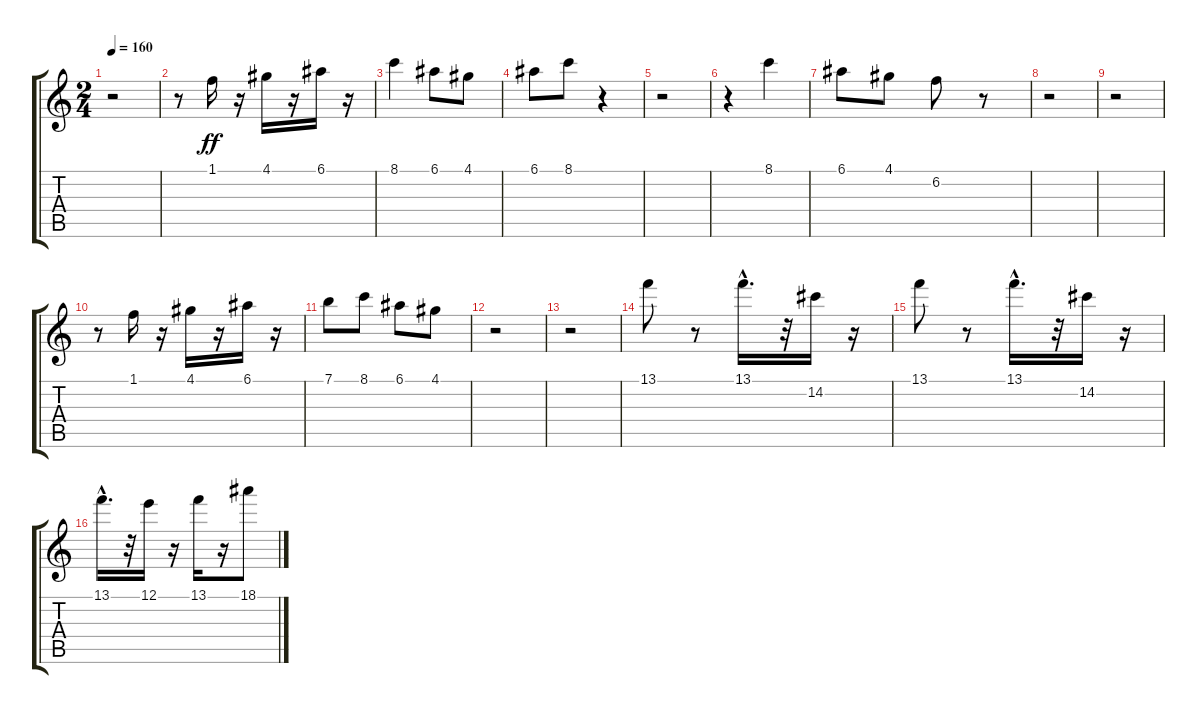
\track "" {instrument electricguitarclean}
\staff {score tabs}
\tuning (E4 B3 G3 D3 A2 E2) {hide}
\ts (2 4)
\tempo 160
\clef g2
\ks c
r.2{dy ff} |
r.8 1.1.16 r.16 4.1.16 r.16 6.1.16 r.16 |
8.1.4 6.1.8 4.1.8 |
6.1.8 8.1.8 r.4 |
r.2 |
r.4 8.1.4 |
6.1.8 4.1.8 6.2.8 r.8 |
r.2 |
r.2 |
r.8 1.1.16 r.16 4.1.16 r.16 6.1.16 r.16 |
7.1.8 8.1.8 6.1.8 4.1.8 |
r.2 |
r.2 |
13.1.8 r.8 13.1{hac}.16{d} r.32 14.2.16 r.16 |
13.1.8 r.8 13.1{hac}.16{d} r.32 14.2.16 r.16 |
13.1{hac}.16{d} r.32 12.1.16 r.16 13.1.16 r.16 18.1.8
